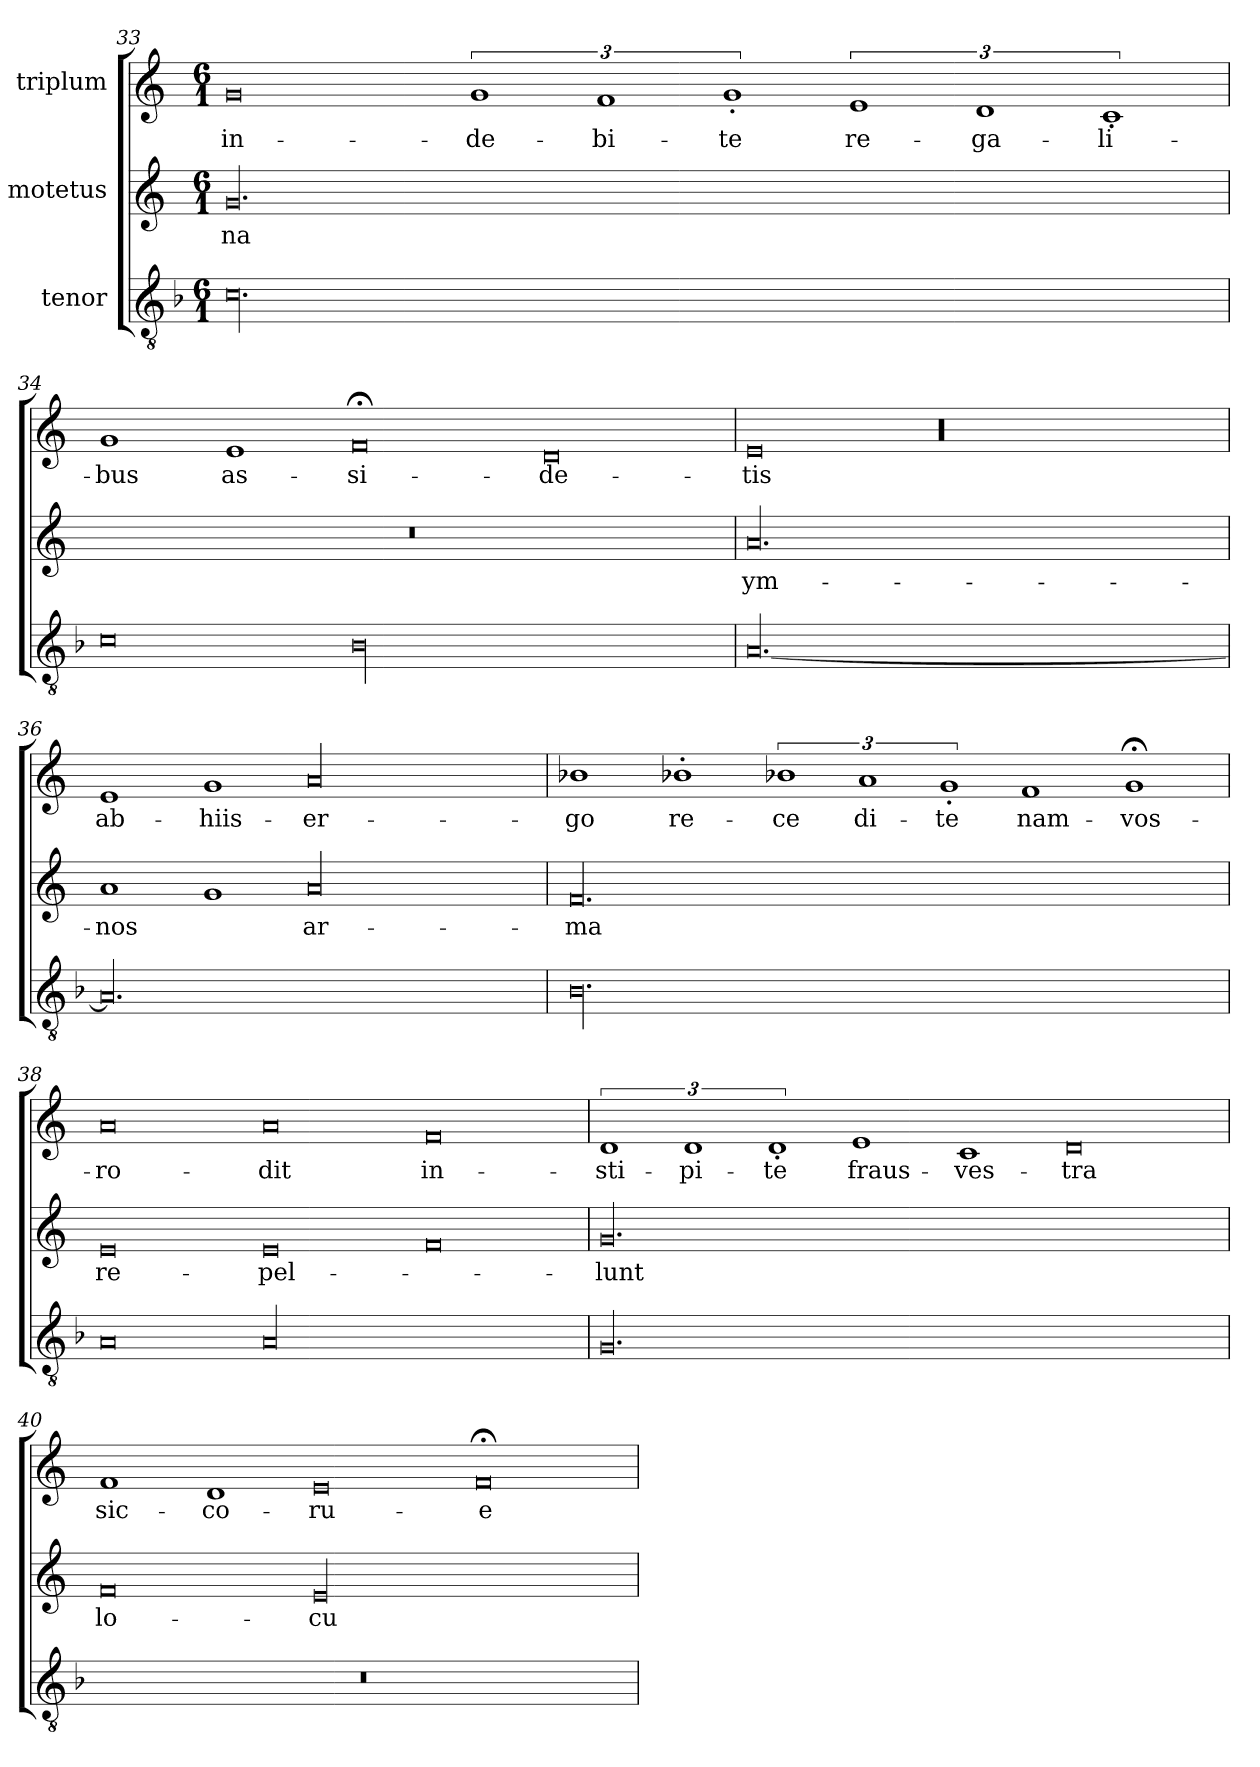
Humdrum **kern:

**kern	**kern	**text	**kern	**text
*part3	*part2	*part2	*part1	*part1
*staff3	*staff2	*staff2	*staff1	*staff1
*I"tenor	*I"motetus	*	*I"triplum	*
!!LO:LB:g=z
*clefGv2	*clefG2	*	*clefG2	*
*k[b-]	*k[]	*	*k[]	*
*F:	*C:	*	*C:	*
*M6/1	*M6/1	*	*M6/1	*
=33	=33	=33	=33	=33
00.c\	00.g/	-na	0g/	in-
.	.	.	3%2g/	-de-
.	.	.	3%2f/	-bi-
.	.	.	3%2g'/	-te
.	.	.	3%2e/	re-
.	.	.	3%2d/	-ga-
.	.	.	3%2c'/	-li-
=34	=34	=34	=34	=34
0c\	00.r	.	1g/	-bus
.	.	.	1e/	as-
00B-\	.	.	0f;</	-si-
.	.	.	0d/	-de-
=35	=35	=35	=35	=35
[00.A/	00.a/	ym-	0e/	-tis
.	.	.	00r	.
=36	=36	=36	=36	=36
00.A/]	1a/	-nos	1e/	ab-
.	1g/	.	1g/	hiis-
.	00a/	ar-	00a/	er-
!!LO:LB:g=z
=37	=37	=37	=37	=37
00.B-\	00.f/	-ma	1b-X\	-go
.	.	.	1b-X'i\	re-
.	.	.	3%2b-Xi\	-ce
.	.	.	3%2a/	di-
.	.	.	3%2g'/	-te
.	.	.	1f/	nam-
.	.	.	1g;</	vos-
=38	=38	=38	=38	=38
0A/	0e/	re-	0a/	ro-
00A/	0e/	-pel-	0a/	-dit
.	0f/	.	0f/	in-
=39	=39	=39	=39	=39
00.G/	00.g/	-lunt	3%2d/	sti-
.	.	.	3%2d/	-pi-
.	.	.	3%2d'/	-te
.	.	.	1e/	fraus-
.	.	.	1c/	ves-
.	.	.	0d/	-tra
!!LO:LB:g=z
=40	=40	=40	=40	=40
00.r	0f/	lo-	1f/	sic-
.	.	.	1d/	co-
.	00e/	-cu-	0e/	-ru-
.	.	.	0f;</	-e-
=	=	=	=	=
*-	*-	*-	*-	*-
